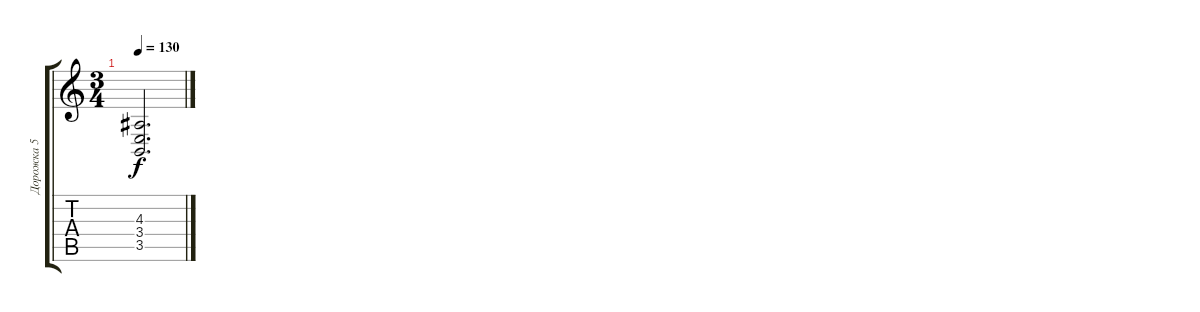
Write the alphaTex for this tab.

\track ("Дорожка 5" "Дорожка 5") {instrument voiceoohs}
\staff {score tabs}
\tuning (Eb4 Bb3 Gb3 Db3 Ab2 Db2) {hide}
\ts (3 4)
\tempo 130
\clef g2
\ks c
(4.3 3.4 3.5).2{d dy f}
